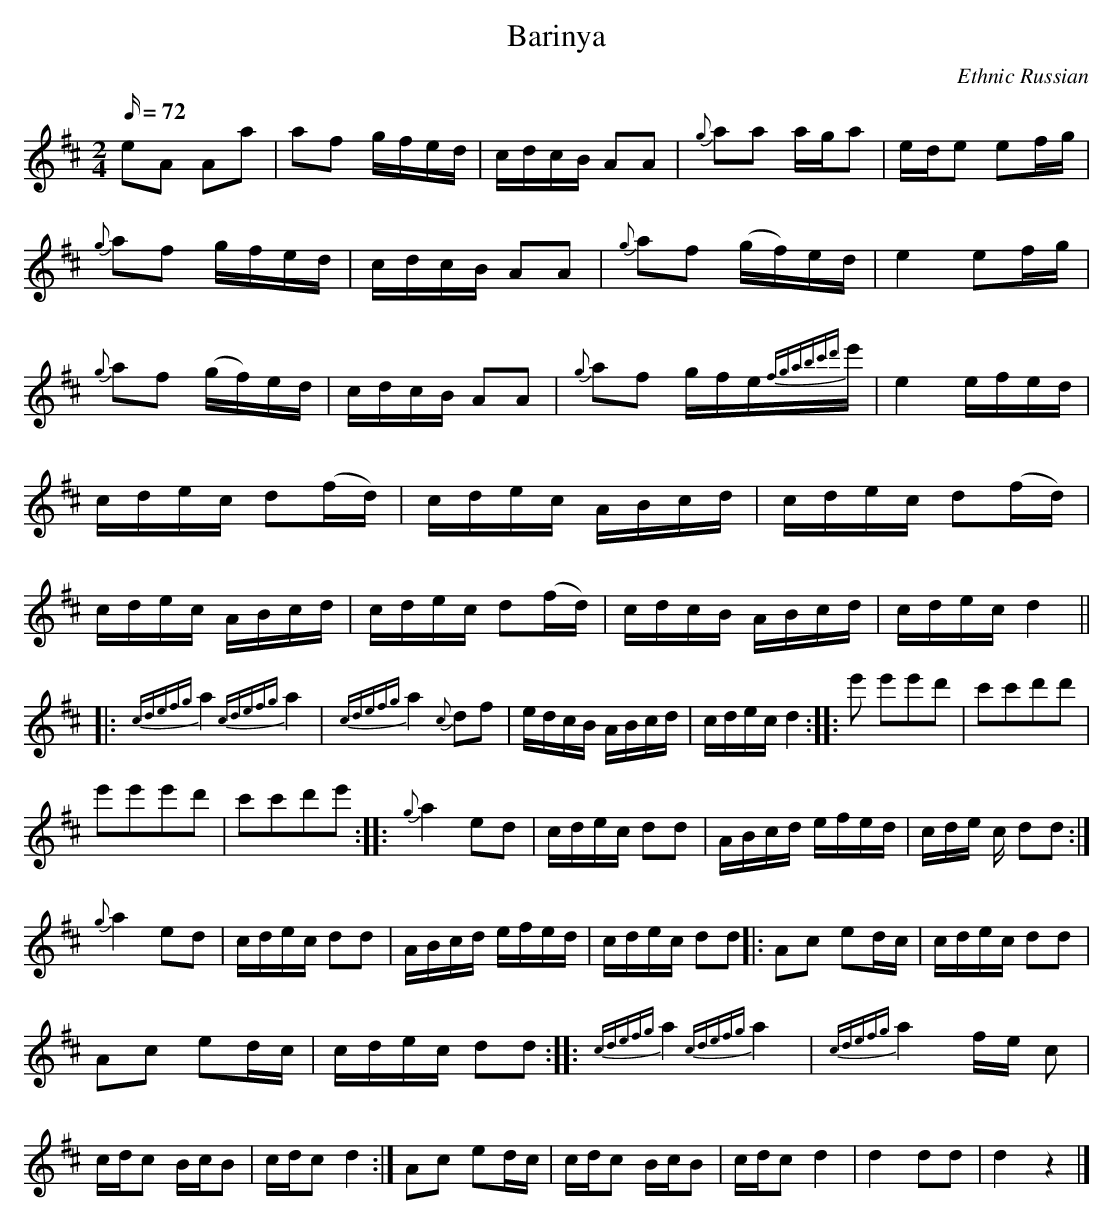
X:1
T:Barinya
L:1/16
M:2/4
O:Ethnic Russian
O:Ukraine
Q:72
K:D major
e2A2 A2a2 | a2f2    gfed   | cdcB A2A2 | {g}a2a2 aga2   | \
ede2 e2fg | {g}a2f2 gfed   | cdcB A2A2 | {g}a2f2 (gf)ed |\
e4   e2fg | {g}a2f2 (gf)ed | cdcB A2A2 | {g}a2f2 gfe{fgabc'd'}e' | \
e4   efed | cdec    d2(fd) | cdec ABcd | cdec d2(fd) | \
cdec ABcd | cdec    d2(fd) | cdcB ABcd | cdec d4 ||
|: \
{cdefg}a4 {cdefg}a4 | {cdefg}a4 {c}d2f2 | \
edcB           ABcd | cdec d4 ::\
e'2 e'2e'2d'2 | c'2c'2d'2d'2 |
e'2e'2e'2d'2 | c'2c'2d'2e'2 ::\
 {g}a4 e2d2 | cdec d2d2 | ABcd efed | cde c d2d2 :|
{g}a4 e2d2 | cdec d2d2 | ABcd efed | cdec d2d2 ||\
|: A2c2 e2dc | cdec d2d2 |
A2c2 e2dc | cdec d2d2 ::\
{cdefg}a4 {cdefg}a4 | {cdefg}a4 fe c2 |
cdc2 BcB2 | cdc2 d4 :| \
A2c2 e2dc | cdc2 BcB2 | cdc2 d4 | d4 d2d2 | d4 z4 |]
